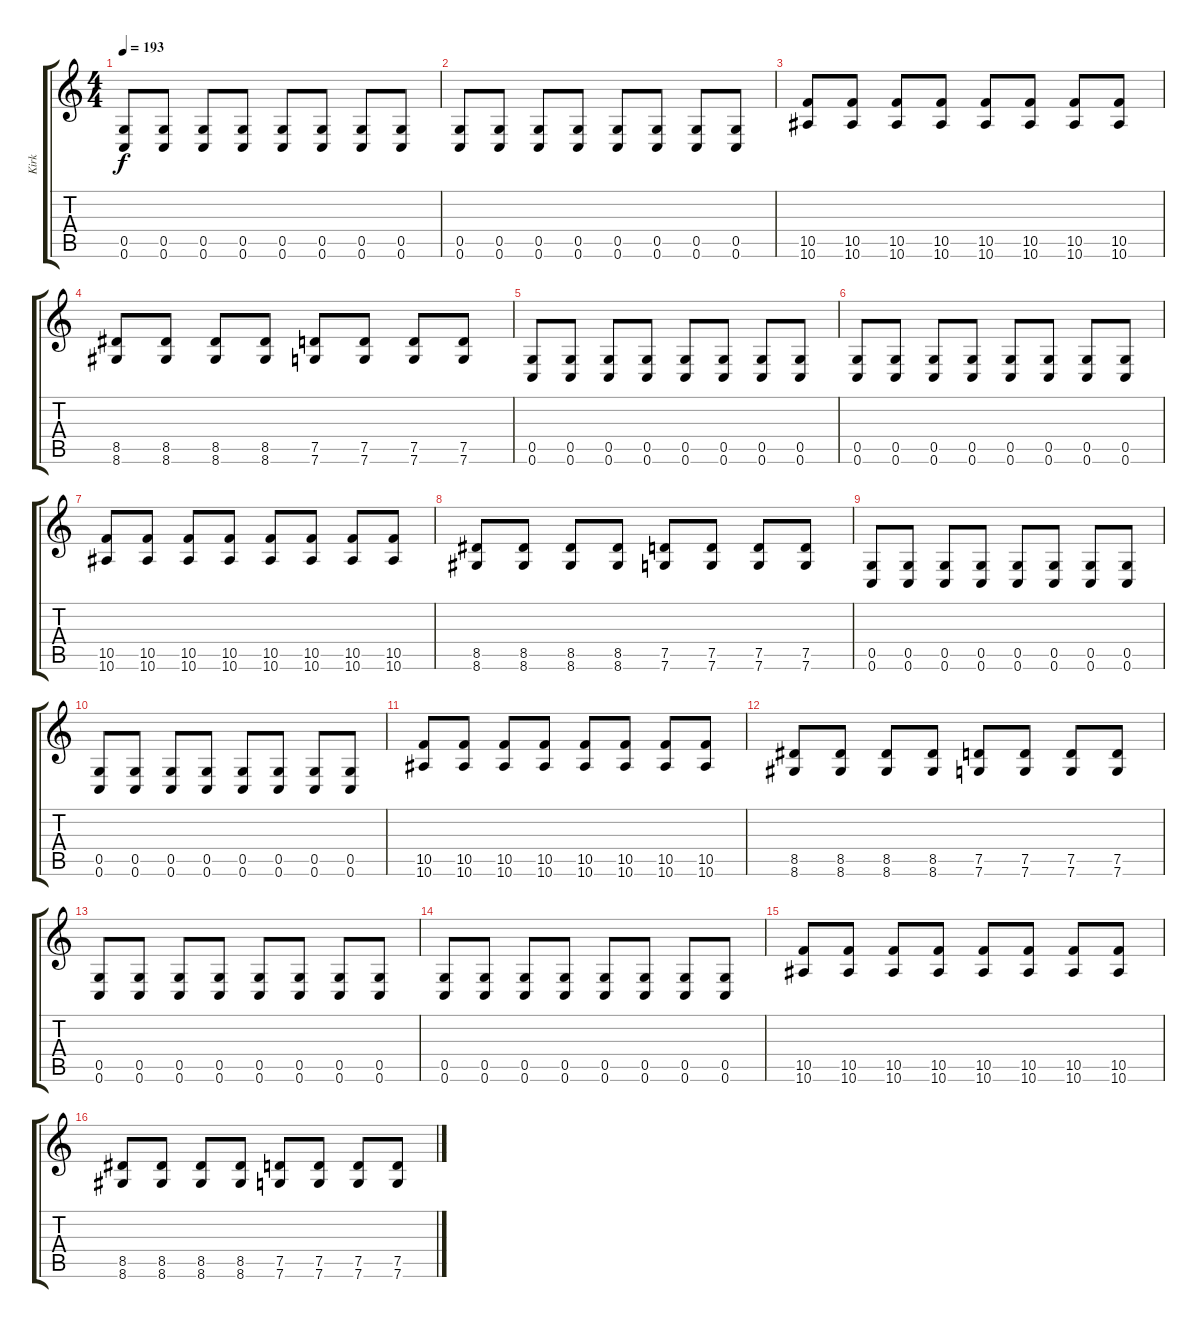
\track ("Kirk" "Kirk") {instrument distortionguitar}
\staff {score tabs}
\tuning (D4 A3 F3 C3 G2 C2) {hide}
\ts (4 4)
\tempo 193
\clef g2
\ks c
(0.5 0.6).8{dy f} (0.5 0.6).8 (0.5 0.6).8 (0.5 0.6).8 (0.5 0.6).8 (0.5 0.6).8 (0.5 0.6).8 (0.5 0.6).8 |
(0.5 0.6).8 (0.5 0.6).8 (0.5 0.6).8 (0.5 0.6).8 (0.5 0.6).8 (0.5 0.6).8 (0.5 0.6).8 (0.5 0.6).8 |
(10.5 10.6).8 (10.5 10.6).8 (10.5 10.6).8 (10.5 10.6).8 (10.5 10.6).8 (10.5 10.6).8 (10.5 10.6).8 (10.5 10.6).8 |
(8.5 8.6).8 (8.5 8.6).8 (8.5 8.6).8 (8.5 8.6).8 (7.5 7.6).8 (7.5 7.6).8 (7.5 7.6).8 (7.5 7.6).8 |
(0.5 0.6).8 (0.5 0.6).8 (0.5 0.6).8 (0.5 0.6).8 (0.5 0.6).8 (0.5 0.6).8 (0.5 0.6).8 (0.5 0.6).8 |
(0.5 0.6).8 (0.5 0.6).8 (0.5 0.6).8 (0.5 0.6).8 (0.5 0.6).8 (0.5 0.6).8 (0.5 0.6).8 (0.5 0.6).8 |
(10.5 10.6).8 (10.5 10.6).8 (10.5 10.6).8 (10.5 10.6).8 (10.5 10.6).8 (10.5 10.6).8 (10.5 10.6).8 (10.5 10.6).8 |
(8.5 8.6).8 (8.5 8.6).8 (8.5 8.6).8 (8.5 8.6).8 (7.5 7.6).8 (7.5 7.6).8 (7.5 7.6).8 (7.5 7.6).8 |
(0.5 0.6).8 (0.5 0.6).8 (0.5 0.6).8 (0.5 0.6).8 (0.5 0.6).8 (0.5 0.6).8 (0.5 0.6).8 (0.5 0.6).8 |
(0.5 0.6).8 (0.5 0.6).8 (0.5 0.6).8 (0.5 0.6).8 (0.5 0.6).8 (0.5 0.6).8 (0.5 0.6).8 (0.5 0.6).8 |
(10.5 10.6).8 (10.5 10.6).8 (10.5 10.6).8 (10.5 10.6).8 (10.5 10.6).8 (10.5 10.6).8 (10.5 10.6).8 (10.5 10.6).8 |
(8.5 8.6).8 (8.5 8.6).8 (8.5 8.6).8 (8.5 8.6).8 (7.5 7.6).8 (7.5 7.6).8 (7.5 7.6).8 (7.5 7.6).8 |
(0.5 0.6).8 (0.5 0.6).8 (0.5 0.6).8 (0.5 0.6).8 (0.5 0.6).8 (0.5 0.6).8 (0.5 0.6).8 (0.5 0.6).8 |
(0.5 0.6).8 (0.5 0.6).8 (0.5 0.6).8 (0.5 0.6).8 (0.5 0.6).8 (0.5 0.6).8 (0.5 0.6).8 (0.5 0.6).8 |
(10.5 10.6).8 (10.5 10.6).8 (10.5 10.6).8 (10.5 10.6).8 (10.5 10.6).8 (10.5 10.6).8 (10.5 10.6).8 (10.5 10.6).8 |
(8.5 8.6).8 (8.5 8.6).8 (8.5 8.6).8 (8.5 8.6).8 (7.5 7.6).8 (7.5 7.6).8 (7.5 7.6).8 (7.5 7.6).8
